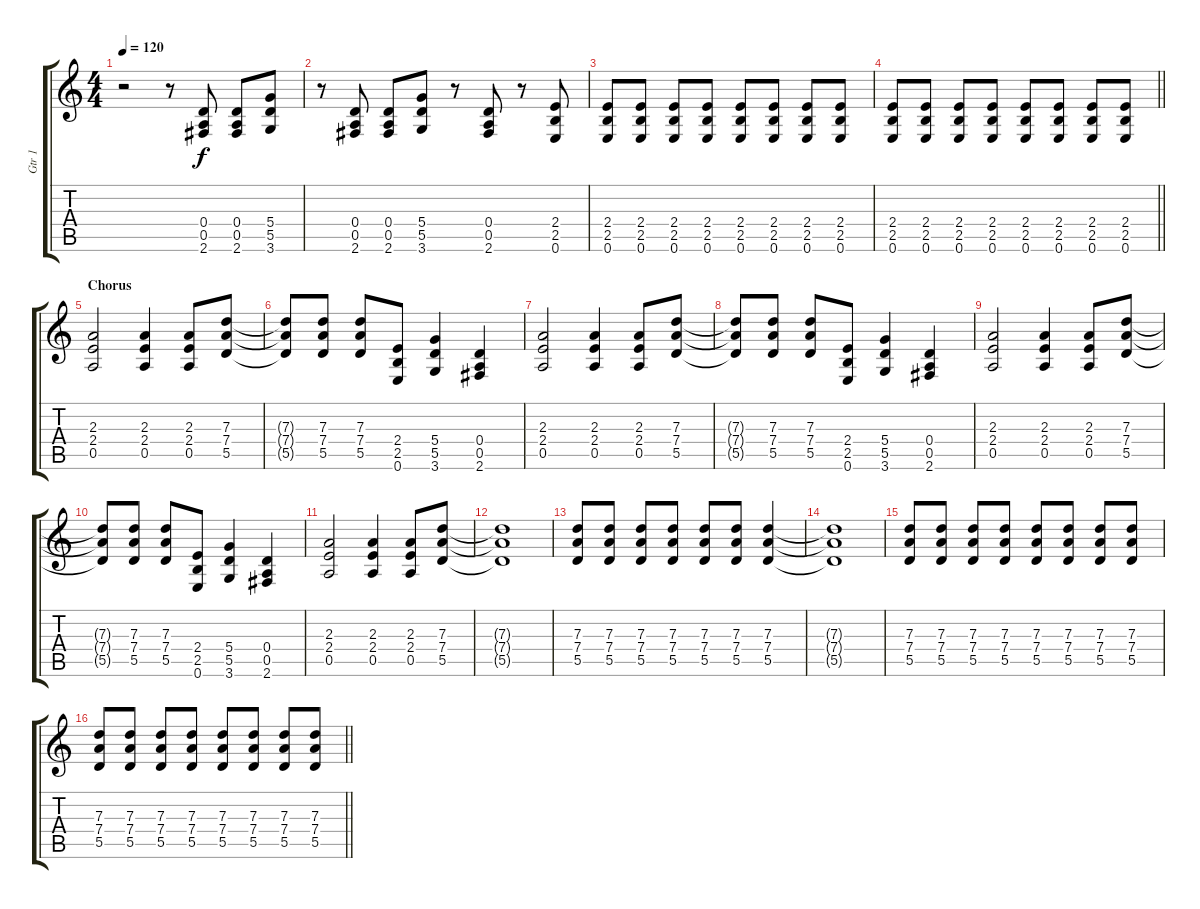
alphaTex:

\track ("Gtr 1" "Gtr 1") {instrument distortionguitar}
\staff {score tabs}
\tuning (E4 B3 G3 D3 A2 E2) {hide}
\ts (4 4)
\tempo 120
\clef g2
\ks c
r.2{dy f} r.8 (0.4 0.5 2.6).8 (0.4 0.5 2.6).8 (5.4 5.5 3.6).8 |
r.8 (0.4 0.5 2.6).8 (0.4 0.5 2.6).8 (5.4 5.5 3.6).8 r.8 (0.4 0.5 2.6).8 r.8 (2.4 2.5 0.6).8 |
(2.4 2.5 0.6).8 (2.4 2.5 0.6).8 (2.4 2.5 0.6).8 (2.4 2.5 0.6).8 (2.4 2.5 0.6).8 (2.4 2.5 0.6).8 (2.4 2.5 0.6).8 (2.4 2.5 0.6).8 |
\barLineRight lightlight
(2.4 2.5 0.6).8 (2.4 2.5 0.6).8 (2.4 2.5 0.6).8 (2.4 2.5 0.6).8 (2.4 2.5 0.6).8 (2.4 2.5 0.6).8 (2.4 2.5 0.6).8 (2.4 2.5 0.6).8 |
\section ("" "Chorus")
(2.3 2.4 0.5).2 (2.3 2.4 0.5).4 (2.3 2.4 0.5).8 (7.3 7.4 5.5).8 |
(7.3{t} 7.4{t} 5.5{t}).8 (7.3 7.4 5.5).8 (7.3 7.4 5.5).8 (2.4 2.5 0.6).8 (5.4 5.5 3.6).4 (0.4 0.5 2.6).4 |
(2.3 2.4 0.5).2 (2.3 2.4 0.5).4 (2.3 2.4 0.5).8 (7.3 7.4 5.5).8 |
(7.3{t} 7.4{t} 5.5{t}).8 (7.3 7.4 5.5).8 (7.3 7.4 5.5).8 (2.4 2.5 0.6).8 (5.4 5.5 3.6).4 (0.4 0.5 2.6).4 |
(2.3 2.4 0.5).2 (2.3 2.4 0.5).4 (2.3 2.4 0.5).8 (7.3 7.4 5.5).8 |
(7.3{t} 7.4{t} 5.5{t}).8 (7.3 7.4 5.5).8 (7.3 7.4 5.5).8 (2.4 2.5 0.6).8 (5.4 5.5 3.6).4 (0.4 0.5 2.6).4 |
(2.3 2.4 0.5).2 (2.3 2.4 0.5).4 (2.3 2.4 0.5).8 (7.3 7.4 5.5).8 |
(7.3{t} 7.4{t} 5.5{t}).1 |
(7.3 7.4 5.5).8 (7.3 7.4 5.5).8 (7.3 7.4 5.5).8 (7.3 7.4 5.5).8 (7.3 7.4 5.5).8 (7.3 7.4 5.5).8 (7.3 7.4 5.5).4 |
(7.3{t} 7.4{t} 5.5{t}).1 |
(7.3 7.4 5.5).8 (7.3 7.4 5.5).8 (7.3 7.4 5.5).8 (7.3 7.4 5.5).8 (7.3 7.4 5.5).8 (7.3 7.4 5.5).8 (7.3 7.4 5.5).8 (7.3 7.4 5.5).8 |
\barLineRight lightlight
(7.3 7.4 5.5).8 (7.3 7.4 5.5).8 (7.3 7.4 5.5).8 (7.3 7.4 5.5).8 (7.3 7.4 5.5).8 (7.3 7.4 5.5).8 (7.3 7.4 5.5).8 (7.3 7.4 5.5).8
